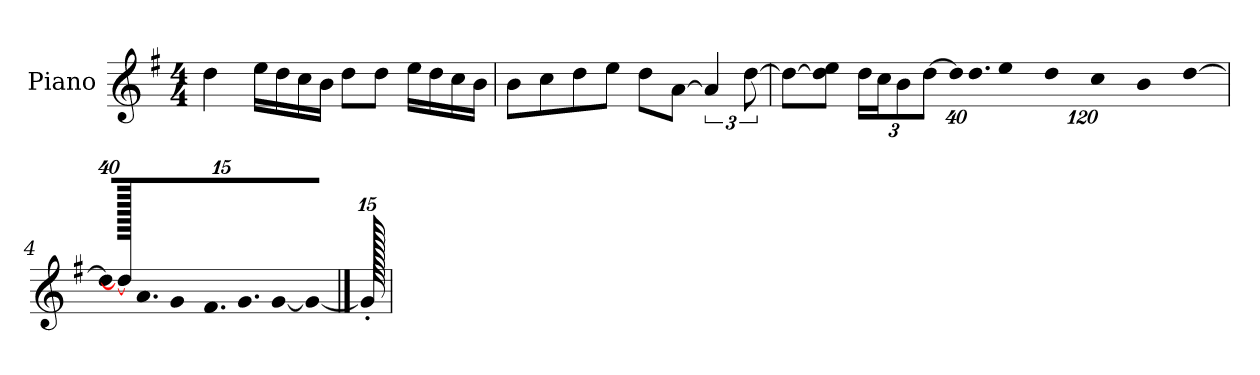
**kern
*part1
*staff1
*I"Piano
*I'P-no
*clefG2
*k[f#]
*M4/4
*MM90
=1
4dd\
16ee\LL
16dd\
16cc\
16b\JJ
8dd\L
8dd\J
16ee\LL
16dd\
16cc\
16b\JJ
=2
8b\L
8cc\
8dd\
8ee\J
8dd\L
[8a\J
6a/]
[12dd\
=3
8dd\L_
8dd\] 8ee\J
*Xbrackettup
24dd\LL
24cc\J
12b\
[12dd\J
!LO:N:vis=32
640%23dd\KLL]
!LO:N:vis=16.
960%103dd\
!LO:N:vis=16
1920%137ee\
!LO:N:vis=16
1920%137dd\
!LO:N:vis=16
1920%137cc\
!LO:N:vis=32
640%23b\K
[384%41dd\J
=4
!LO:N:vis=32
640%23dd/KLL]
1920dd\_
!LO:N:vis=16.
960%103a/J
!LO:N:vis=8
960%137g/
!LO:N:vis=16.
960%103f#/L
!LO:N:vis=16.
960%103g/JJ
[480%17g/
640%297g/_
==5
1920g'/]
=
*-
